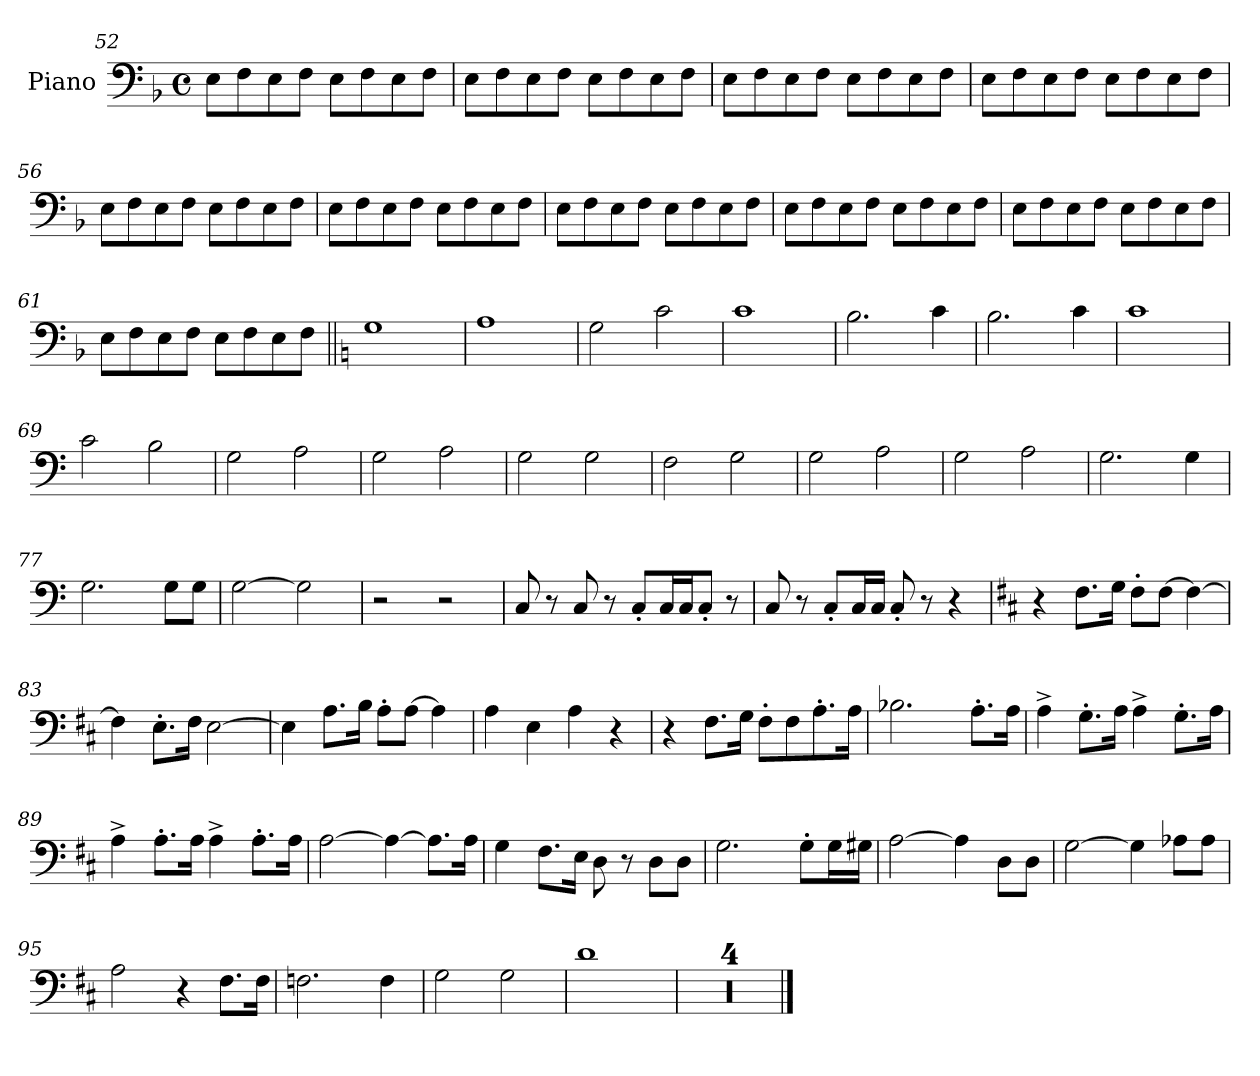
**kern
*part1
*staff1
*I"Piano
*I'Pno
*clefF4
*k[b-]
*F:
*M4/4
*met(c)
=52
8E\L
8F\
8E\
8F\J
8E\L
8F\
8E\
8F\J
=53
8E\L
8F\
8E\
8F\J
8E\L
8F\
8E\
8F\J
!!LO:LB:g=z
=54
8E\L
8F\
8E\
8F\J
8E\L
8F\
8E\
8F\J
=55
8E\L
8F\
8E\
8F\J
8E\L
8F\
8E\
8F\J
=56
8E\L
8F\
8E\
8F\J
8E\L
8F\
8E\
8F\J
=57
8E\L
8F\
8E\
8F\J
8E\L
8F\
8E\
8F\J
=58
8E\L
8F\
8E\
8F\J
8E\L
8F\
8E\
8F\J
!!LO:PB:g=z
=59
8E\L
8F\
8E\
8F\J
8E\L
8F\
8E\
8F\J
=60
8E\L
8F\
8E\
8F\J
8E\L
8F\
8E\
8F\J
=61
8E\L
8F\
8E\
8F\J
8E\L
8F\
8E\
8F\J
=62||
*k[]
*C:
1G
=63
1A
=64
2G\
2c\
=65
1c
=66
2.B\
4c\
=67
2.B\
4c\
!!LO:LB:g=z
=68
1c
=69
2c\
2B\
=70
2G\
2A\
=71
2G\
2A\
=72
2G\
2G\
=73
2F\
2G\
=74
2G\
2A\
=75
2G\
2A\
=76
2.G\
4G\
=77
2.G\
8G\L
8G\J
=78
[2G\
2G\]
=79
2r
2r
!!LO:LB:g=z
=80
8C/
8r
8C/
8r
8C'/L
16C/L
16C/J
8C'/J
8r
=81
8C/
8r
8C'/L
16C/L
16C/JJ
8C'/
8r
4r
=82
*k[f#c#]
*D:
4r
8.F#\L
16G\Jk
8F#'\L
[8F#\J
4F#\_
=83
4F#\]
8.E'\L
16F#\Jk
[2E\
=84
4E\]
8.A\L
16B\Jk
8A'\L
[8A\J
4A\]
=85
4A\
4E\
4A\
4r
!!LO:LB:g=z
=86
4r
8.F#\L
16G\Jk
8F#'\L
8F#\
8.A'\
16A\Jk
=87
2.B-X\
8.A'\L
16A\Jk
=88
4A^\
8.G'\L
16A\Jk
4A^\
8.G'\L
16A\Jk
=89
4A^\
8.A'\L
16A\Jk
4A^\
8.A'\L
16A\Jk
=90
[2A\
4A\_
8.A\L]
16A\Jk
=91
4G\
8.F#\L
16E\Jk
8D\
8r
8D\L
8D\J
!!LO:LB:g=z
=92
2.G\
8G'\L
16G\L
16G#X\JJ
=93
[2A\
4A\]
8D\L
8D\J
=94
[2G\
4G\]
8A-X\L
8A-\J
=95
2A\
4r
8.F#\L
16F#\Jk
=96
2.Fn\
4F\
=97
2G\
2G\
=98
1d
=99
1r
=100
1r
=101
1r
=102
1r
==
*-
